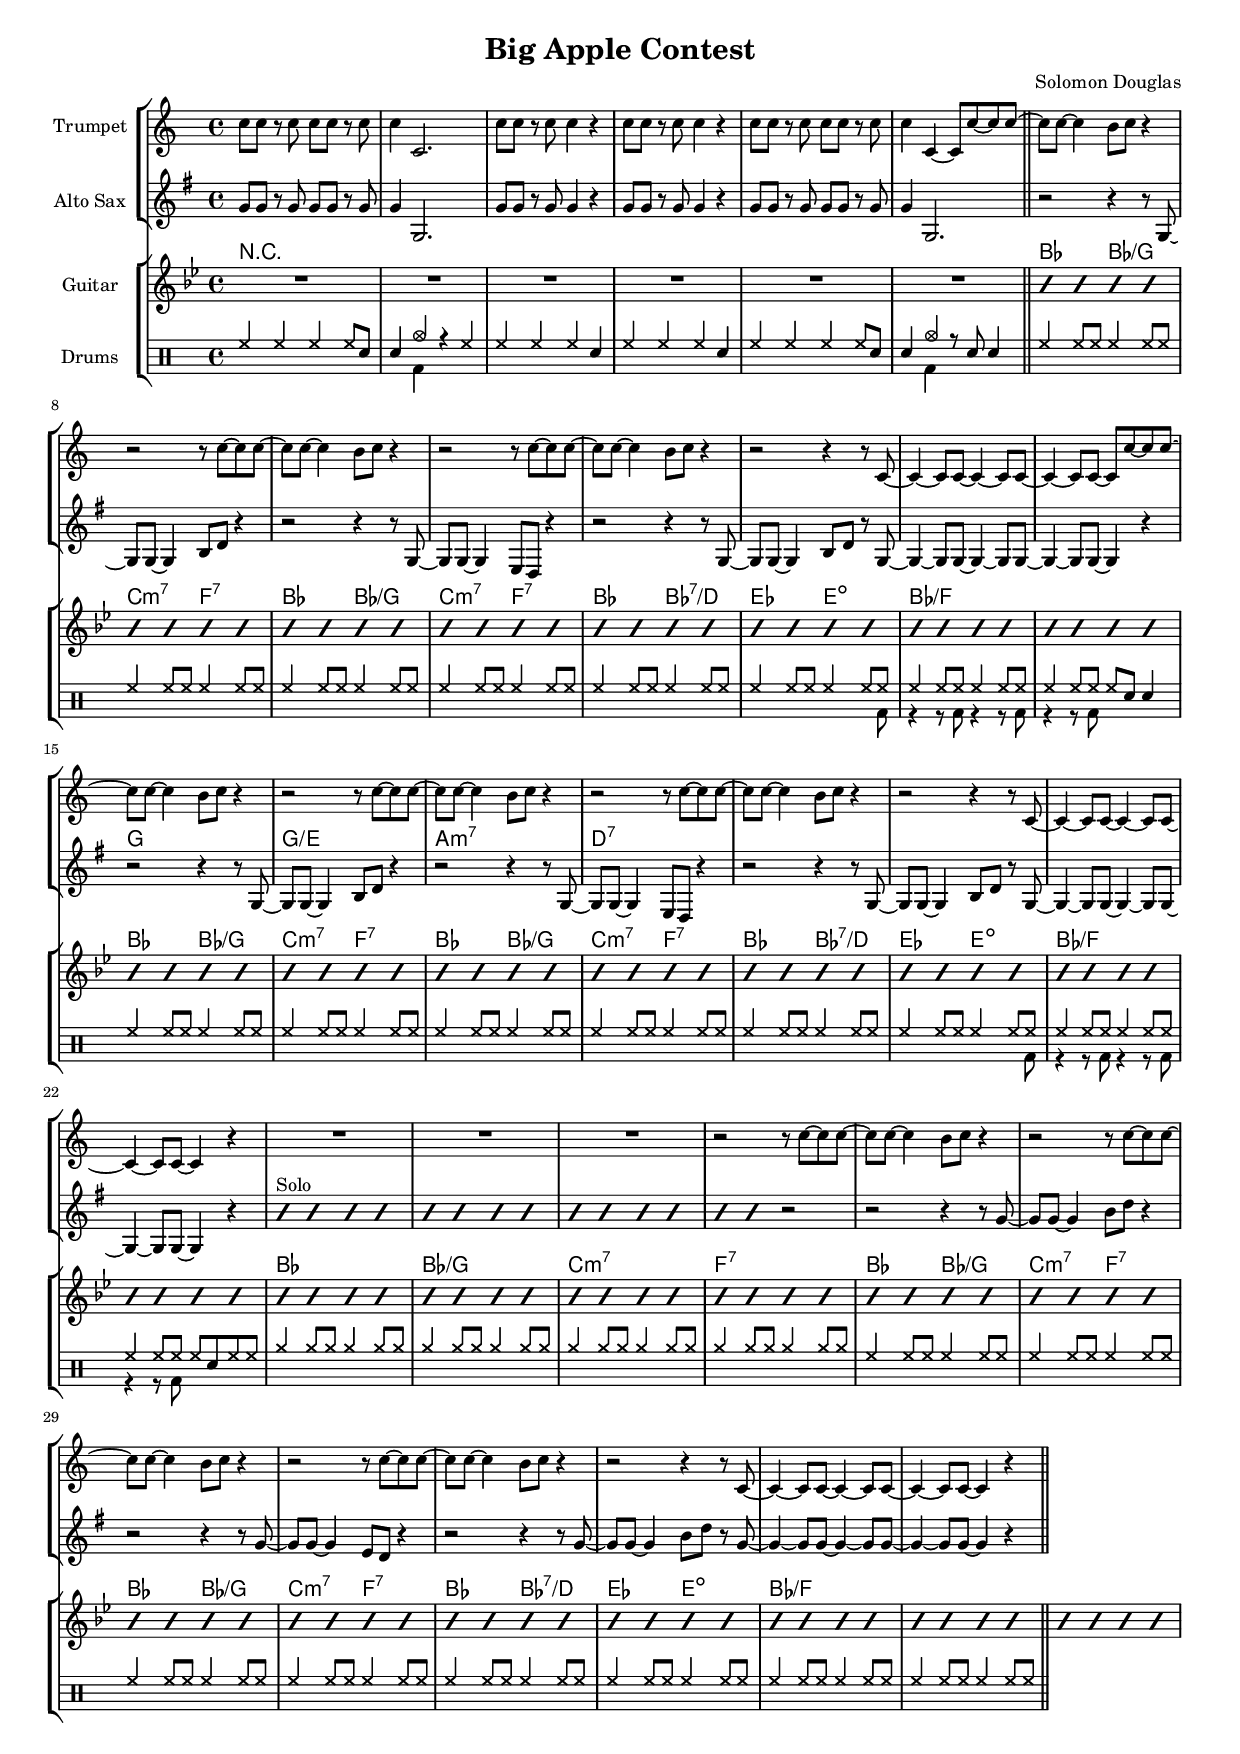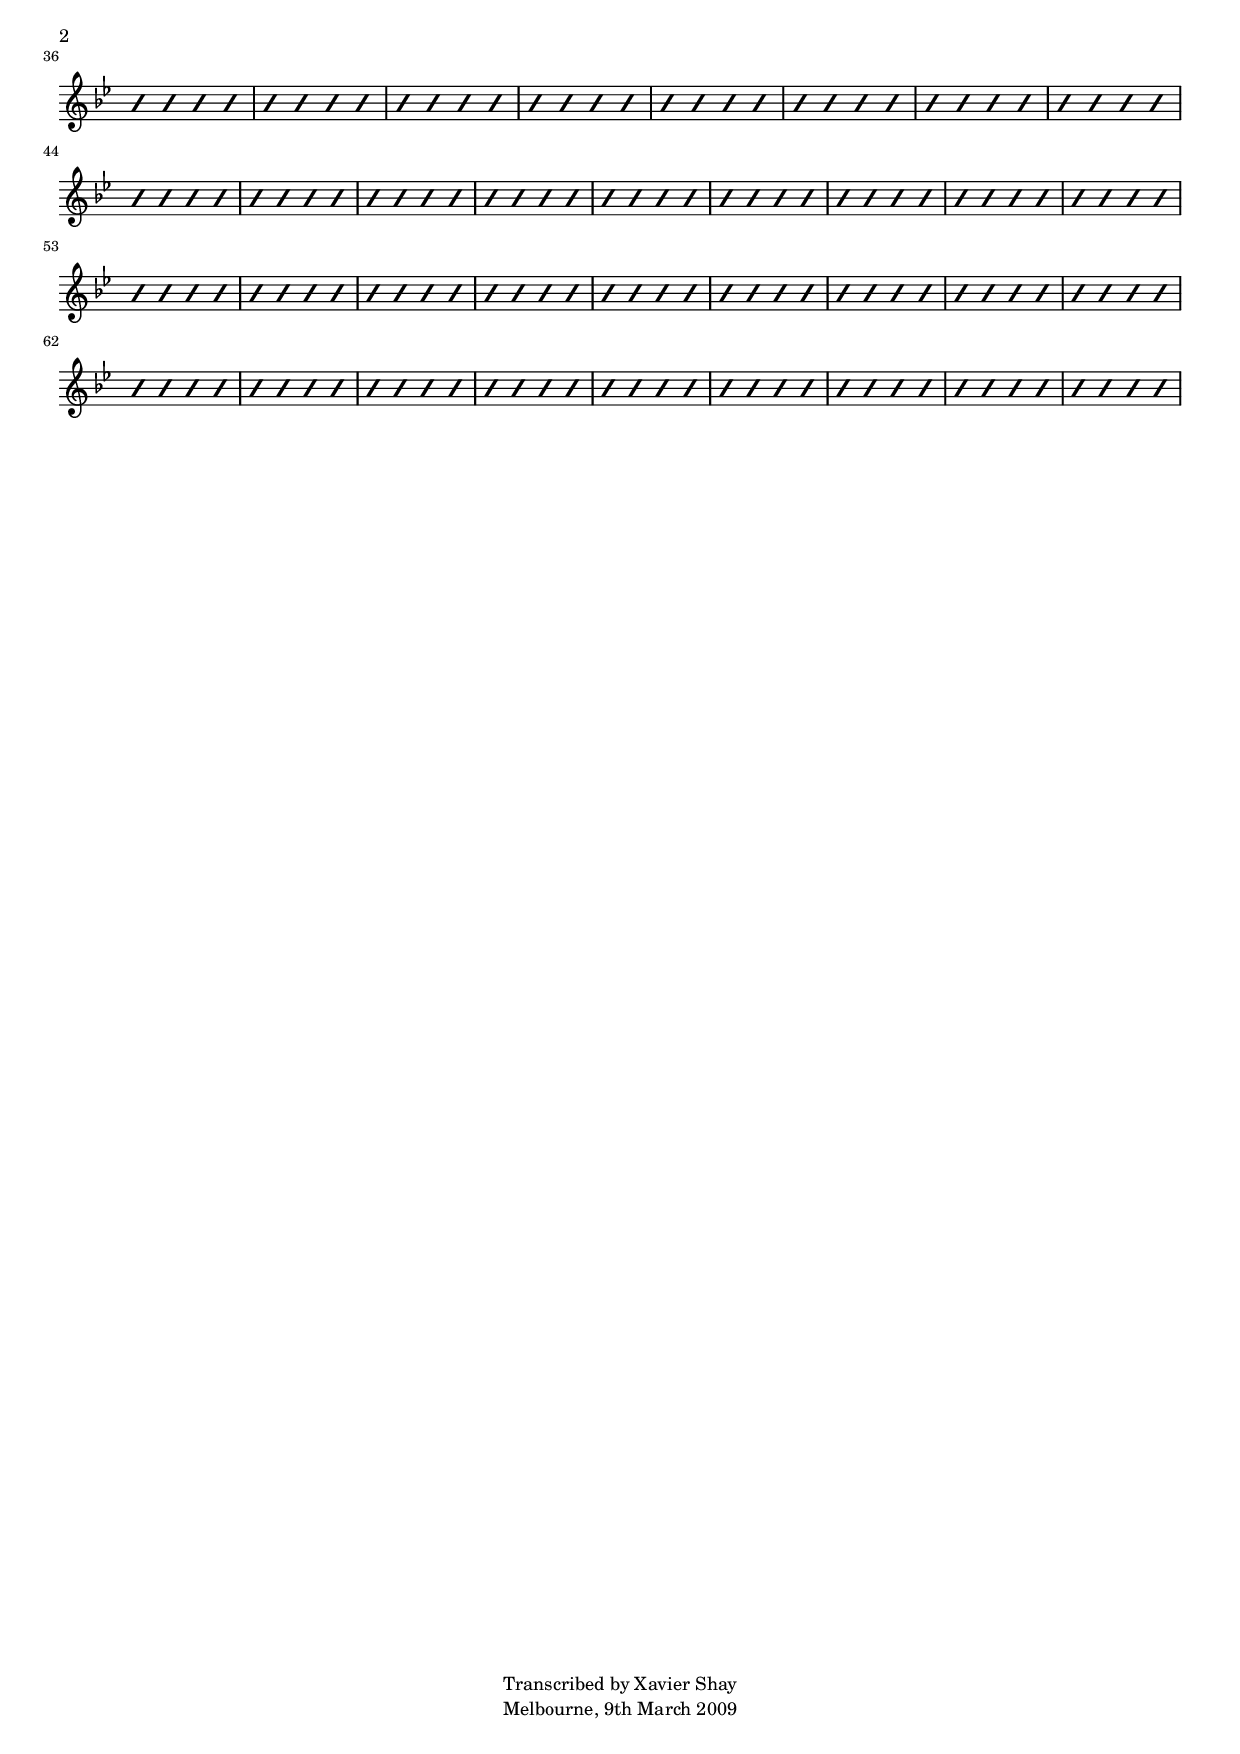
\version "2.10.10"
\header {
 title = "Big Apple Contest"
 composer = "Solomon Douglas"
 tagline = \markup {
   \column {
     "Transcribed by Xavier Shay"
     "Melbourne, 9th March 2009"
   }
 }
 texidoc = "Jazz tune for combo
            (horns, guitar, piano, bass, drums)."
}

#(set-global-staff-size 16)

%%%%%%%%%%%% Some macros %%%%%%%%%%%%%%%%%%%

sl = {
 \override NoteHead #'style = #'slash
 \override Stem #'transparent = ##t
}
nsl = {
 \revert NoteHead #'style
 \revert Stem #'transparent
}
cr = \override NoteHead #'style = #'cross
ncr = \revert NoteHead #'style

%% insert chord name style stuff here.

jzchords = { }

%%%%%%%%%%%% Keys'n'thangs %%%%%%%%%%%%%%%%%

global = {
 \time 4/4
}

Key = { \key bes \major }

% ############ Horns ############

% ------ Trumpet ------
trpt = \transpose c d \relative c'' {
 \Key
  \set Score.skipBars = ##t

  bes8 bes r bes bes bes r bes 
  bes4 bes,2. 
  bes'8 bes r bes bes4 r |
  bes8 bes r bes bes4 r |
  bes8 bes r bes bes bes r bes 
  bes4 bes,~ bes8 bes'~ bes bes~ 
  \bar "||"

  % A
  bes bes~ bes4 a8 bes r4 |
  r2 r8 bes8~ bes bes~ |
  bes bes~ bes4 a8 bes r4 |
  r2 r8 bes8~ bes bes~ |
  bes bes~ bes4 a8 bes r4 |
  r2 r4 r8 bes,8~ |
  bes4~ bes8 bes~ bes4~ bes8 bes8~ |
  bes4~ bes8 bes~ bes8 bes'~ bes bes~ |

  bes8 bes~ bes4 a8 bes r4 |
  r2 r8 bes8~ bes bes~ |
  bes bes~ bes4 a8 bes r4 |
  r2 r8 bes8~ bes bes~ |
  bes bes~ bes4 a8 bes r4 |
  r2 r4 r8 bes,8~ |
  bes4~ bes8 bes~ bes4~ bes8 bes8~ |
  bes4~ bes8 bes~ bes4 r |

  R1*3
  r2 r8 bes'~ bes bes~ |

  bes8 bes~ bes4 a8 bes r4 |
  r2 r8 bes8~ bes bes~ |
  bes bes~ bes4 a8 bes r4 |
  r2 r8 bes8~ bes bes~ |
  bes bes~ bes4 a8 bes r4 |
  r2 r4 r8 bes,8~ |
  bes4~ bes8 bes~ bes4~ bes8 bes8~ |
  bes4~ bes8 bes~ bes4 r |

  \bar "||"
}
trpharmony = \transpose c' d {
 \jzchords
}
trumpet = {
 \global
 \set Staff.instrumentName = #"Trumpet"
 \clef treble
 <<
   \trpt
 >>
}

% ------ Alto Saxophone ------
alto = \transpose c a \relative c' {
 \Key
 bes8 bes r bes bes bes r bes 
 bes4 bes,2. 
 bes'8 bes r bes bes4 r |
 bes8 bes r bes bes4 r |
 bes8 bes r bes bes bes r bes 
 bes4 bes,2. |

 % A
 \repeat unfold 2 {
   r2 r4 r8 bes8~ |
   bes8 bes~ bes4 d8 f r4 |
   r2 r4 r8 bes,8~ |
   bes8 bes~ bes4 g8 f r4 |
   r2 r4 r8 bes8~ |
   bes8 bes~ bes4 d8 f r8 bes,8~ |
   bes4~ bes8 bes~ bes4~ bes8 bes8~ |
   bes4~ bes8 bes~ bes4 r  |
 }
 \sl d'^"Solo" d d d
 d d d d
 d d d d
 d d
 \nsl
 r2

 r2 r4 r8 bes8~ |
 bes8 bes~ bes4 d8 f r4 |
 r2 r4 r8 bes,8~ |
 bes8 bes~ bes4 g8 f r4 |
 r2 r4 r8 bes8~ |
 bes8 bes~ bes4 d8 f r8 bes,8~ |
 bes4~ bes8 bes~ bes4~ bes8 bes8~ |
 bes4~ bes8 bes~ bes4 r  |
}
altoharmony = \transpose c' a \chordmode {
 \jzchords
 s1 * 6
 s1 * 8
 bes1 bes/g c:min7 f:7


}
altosax = {
 \global
 \set Staff.instrumentName = #"Alto Sax"
 \clef treble
 <<
   \alto
 >>
}

% ------ Baritone Saxophone ------
bari = \transpose c a' \relative c {
 \Key
 c1 c \sl d4^"Solo" d d d \nsl
}
bariharmony = \transpose c' a \chordmode {
 \jzchords s1 s d2:maj e:m7
}
barisax = {
 \global
 \set Staff.instrumentName = #"Bari Sax"
 \clef treble
 <<
   \bari
 >>
}

% ############ Rhythm Section #############

% ------ Guitar ------
gtr = \relative c'' {
 \Key
\set Score.skipBars = ##t
 R1 * 6
 \sl 
 % A
 \repeat unfold 64 { bes4 bes bes bes }
}
gtrharmony = \chordmode {
 \jzchords
 R1 * 6
 bes2 bes/g c:min7 f:7
 bes bes/g c:min7 f:7
 bes bes:7/d ees e:dim
 bes1/f s1
 bes2 bes/g c:min7 f:7
 bes bes/g c:min7 f:7
 bes bes:7/d ees e:dim
 bes1/f s1

 bes1 bes/g c:min7 f:7

 bes2 bes/g c:min7 f:7
 bes bes/g c:min7 f:7
 bes bes:7/d ees e:dim
 bes1/f s1
}
guitar = {
 \global
 \set Staff.instrumentName = #"Guitar"
 \clef treble
 <<
   \gtr
 >>
}

% ------ Drums ------
jazzHats = \drummode { hh4 hh8 hh hh4 hh8 hh }
jazzRide = \drummode { cymr4 cymr8 cymr cymr4 cymr8 cymr }
up = \drummode {
 hh4 hh hh hh8 sn
 sn4 cymc r hh
 hh4 hh hh sn
 hh4 hh hh sn
 hh4 hh hh hh8 sn
 sn4 cymc r8 sn sn4

 % A
 \repeat unfold 7 { \jazzHats }
 hh4 hh8 hh hh8 sn8 sn4

 \repeat unfold 7 { \jazzHats }
 hh4 hh8 hh hh8 sn8 hh8 hh 

 \repeat unfold 4 { \jazzRide }
 \repeat unfold 8 { \jazzHats }
}

down = \drummode {
 s1 
 s4 bd s2
 s1 
 s1 
 s1 
 s4 bd4 s2

 % A
 s1 * 5
 s2 s4 s8 bd
 r4 r8 bd r4 r8 bd
 r4 r8 bd s2

 s1 * 5
 s2 s4 s8 bd
 r4 r8 bd r4 r8 bd
 r4 r8 bd s2
}

drumContents = {
 \global
 <<
   \set DrumStaff.instrumentName = #"Drums"
   \new DrumVoice { \voiceOne \up }
   \new DrumVoice { \voiceTwo \down }
 >>
}

%%%%%%%%% It All Goes Together Here %%%%%%%%%%%%%%%%%%%%%%

\score {
 <<
   \new StaffGroup = "horns" <<
     \new Staff = "trumpet" \trumpet
     \new ChordNames = "altochords" \altoharmony
     \new Staff = "altosax" \altosax
%     \new ChordNames = "barichords" \bariharmony
%     \new Staff = "barisax" \barisax
   >>

   \new StaffGroup = "rhythm" <<
     \new ChordNames = "chords" \gtrharmony
     \new Staff = "guitar" \guitar
     \new DrumStaff { \drumContents }
   >>
 >>

 \layout {
   \context { \RemoveEmptyStaffContext }
   \context {
     \Score
     \override BarNumber #'padding = #3
     \override RehearsalMark #'padding = #2
     skipBars = ##t
   }
 }

 \midi {
     \context {
       \Score
       tempoWholesPerMinute = #(ly:make-moment 220 4)
     }
 }
}

